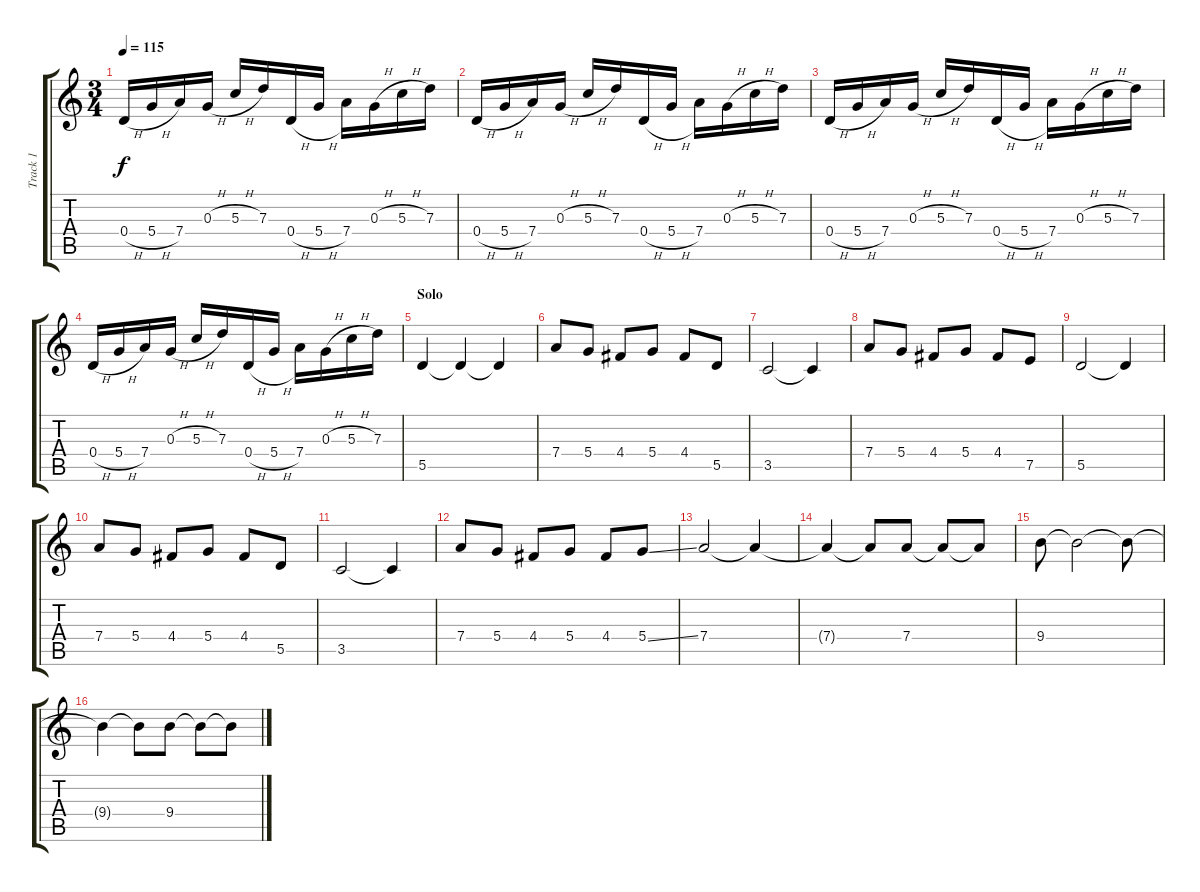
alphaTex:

\track ("Track 1" "Track 1") {instrument overdrivenguitar}
\staff {score tabs}
\tuning (E4 B3 G3 D3 A2 D2) {hide}
\ts (3 4)
\tempo 115
\clef g2
\ks c
0.4{h}.16{dy f} 5.4{h}.16 7.4.16 0.3{h}.16 5.3{h}.16 7.3.16 0.4{h}.16 5.4{h}.16 7.4.16 0.3{h}.16 5.3{h}.16 7.3.16 |
0.4{h}.16 5.4{h}.16 7.4.16 0.3{h}.16 5.3{h}.16 7.3.16 0.4{h}.16 5.4{h}.16 7.4.16 0.3{h}.16 5.3{h}.16 7.3.16 |
0.4{h}.16 5.4{h}.16 7.4.16 0.3{h}.16 5.3{h}.16 7.3.16 0.4{h}.16 5.4{h}.16 7.4.16 0.3{h}.16 5.3{h}.16 7.3.16 |
0.4{h}.16 5.4{h}.16 7.4.16 0.3{h}.16 5.3{h}.16 7.3.16 0.4{h}.16 5.4{h}.16 7.4.16 0.3{h}.16 5.3{h}.16 7.3.16 |
\section ("" "Solo")
5.5.4 5.5{t}.4 5.5{t}.4 |
7.4.8 5.4.8 4.4.8 5.4.8 4.4.8 5.5.8 |
3.5.2 3.5{t}.4 |
7.4.8 5.4.8 4.4.8 5.4.8 4.4.8 7.5.8 |
5.5.2 5.5{t}.4 |
7.4.8 5.4.8 4.4.8 5.4.8 4.4.8 5.5.8 |
3.5.2 3.5{t}.4 |
7.4.8 5.4.8 4.4.8 5.4.8 4.4.8 5.4{ss}.8 |
7.4.2 7.4{t}.4 |
7.4{t}.4 7.4{t}.8 7.4.8 7.4{t}.8 7.4{t}.8 |
9.4.8 9.4{t}.2 9.4{t}.8 |
9.4{t}.4 9.4{t}.8 9.4.8 9.4{t}.8 9.4{t}.8
